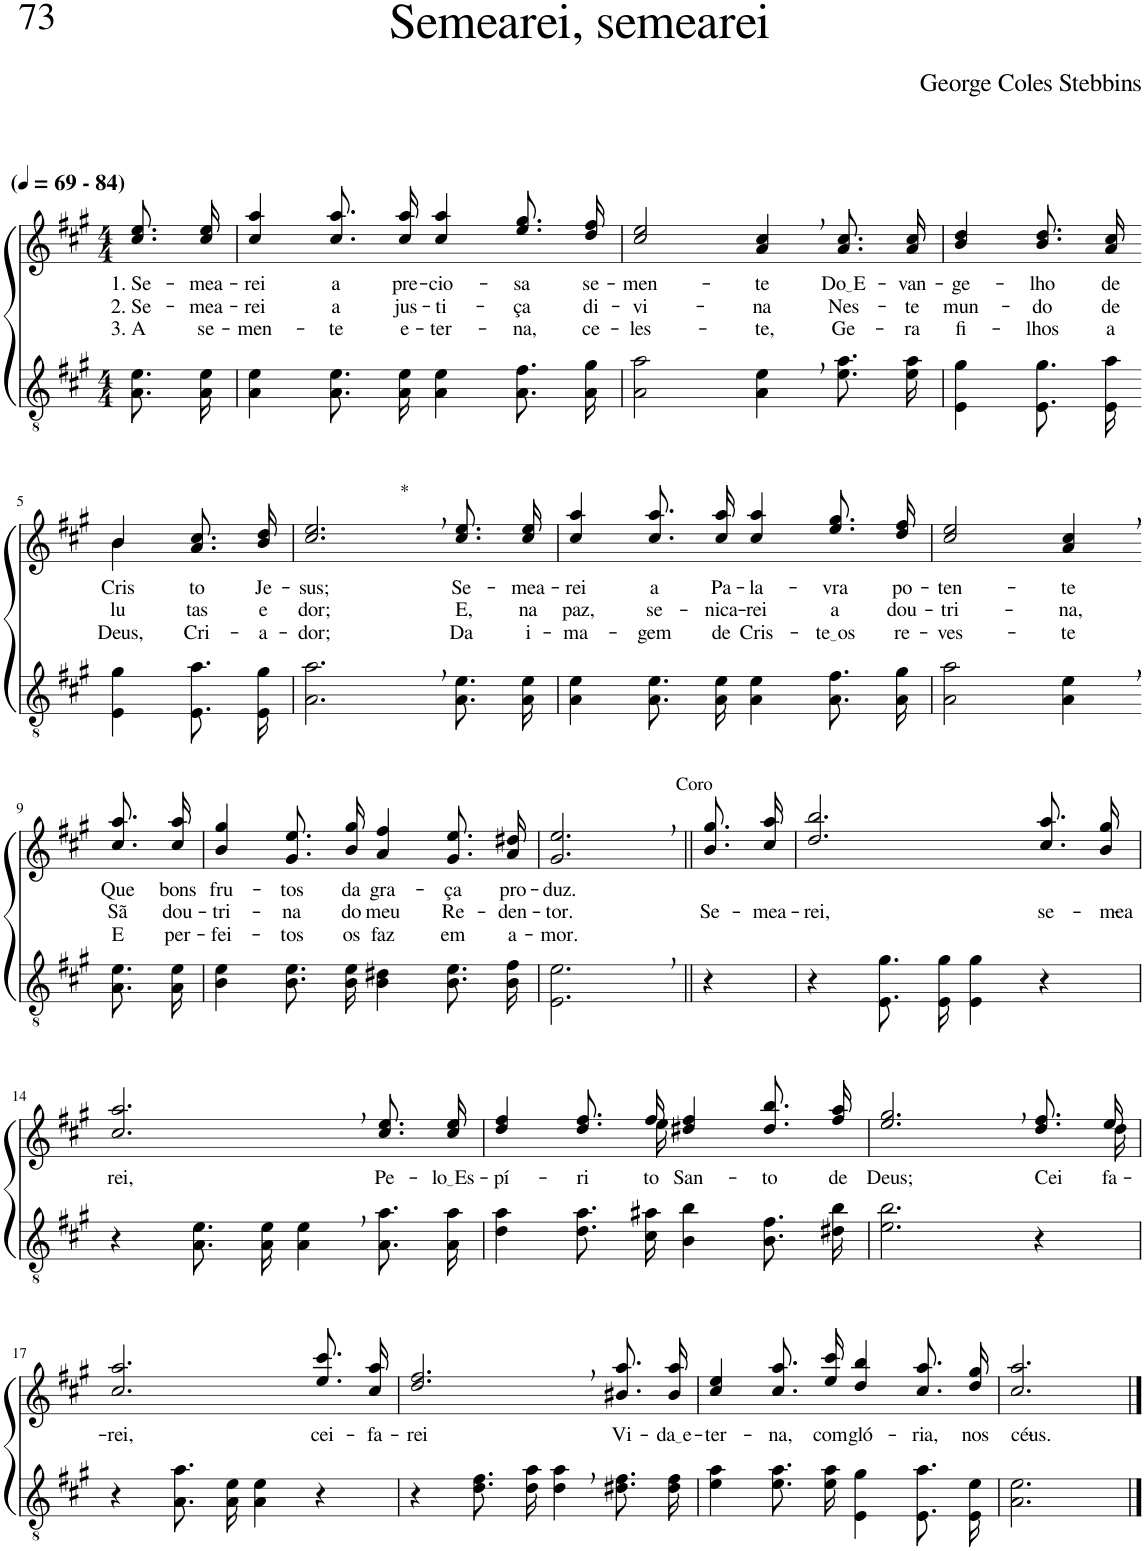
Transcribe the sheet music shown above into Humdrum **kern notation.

**kern	**kern	**text	**text	**text
*part2	*part1	*part1	*part1	*part1
*staff2	*staff1	*staff1	*staff1	*staff1
*I"Parte III e IV	*I"Parte I e II	*	*	*
*clefGv2	*clefG2	*	*	*
*Trd5c9	*Trd5c9	*	*	*
*k[f#c#g#]	*k[f#c#g#]	*	*	*
*M4/4	*M4/4	*	*	*
*MM69	*MM69	*	*	*
=1	=1	=1	=1	=1
!	!LO:TX:a:B:t=(	!	!	!
!	!LO:TX:a:B:t=- 84)	!	!	!
!	!	!LO:LY:b	!LO:LY:b	!LO:LY:b
8.A\ 8.e\L	8.cc#\ 8.ee\L	1. Se-	2. Se-	3. A
!	!	!LO:LY:b	!LO:LY:b	!LO:LY:b
16A\ 16e\Jk	16cc#\ 16ee\Jk	-mea-	-mea-	se-
=2	=2	=2	=2	=2
!	!	!LO:LY:b	!LO:LY:b	!LO:LY:b
4A\ 4e\	4cc#/ 4aa/	-rei	-rei	-men-
!	!	!LO:LY:b	!LO:LY:b	!LO:LY:b
8.A\ 8.e\L	8.cc#\ 8.aa\L	a	a	-te
!	!	!LO:LY:b	!LO:LY:b	!LO:LY:b
16A\ 16e\Jk	16cc#\ 16aa\Jk	pre-	jus-	e-
!	!	!LO:LY:b	!LO:LY:b	!LO:LY:b
4A\ 4e\	4cc#/ 4aa/	-cio-	-ti-	-ter-
!	!	!LO:LY:b	!LO:LY:b	!LO:LY:b
8.A\ 8.f#\L	8.ee\ 8.gg#\L	-sa	-ça	-na,
!	!	!LO:LY:b	!LO:LY:b	!LO:LY:b
16A\ 16g#\Jk	16dd\ 16ff#\Jk	se-	di-	ce-
=3	=3	=3	=3	=3
!	!	!LO:LY:b	!LO:LY:b	!LO:LY:b
2A\ 2a\	2cc#/ 2ee/	-men-	-vi-	-les-
!	!	!LO:LY:b	!LO:LY:b	!LO:LY:b
4A\, 4e\,	4a/, 4cc#/,	-te	-na	-te,
!	!	!LO:LY:b	!LO:LY:b	!LO:LY:b
8.e\ 8.a\L	8.a\ 8.cc#\L	Do E	Nes-	Ge-
!	!	!LO:LY:b	!LO:LY:b	!LO:LY:b
16e\ 16a\Jk	16a\ 16cc#\Jk	-van-	-te	-ra
=4	=4	=4	=4	=4
!	!	!LO:LY:b	!LO:LY:b	!LO:LY:b
4E\ 4g#\	4b/ 4dd/	-ge-	mun-	fi-
!	!	!LO:LY:b	!LO:LY:b	!LO:LY:b
8.E\ 8.g#\L	8.b\ 8.dd\L	-lho	-do	-lhos
!	!	!LO:LY:b	!LO:LY:b	!LO:LY:b
16E\ 16a\Jk	16a\ 16cc#\Jk	de	de	a
!!LO:LB:g=z
=5-	=5-	=5-	=5-	=5-
*	*^	*	*	*
!	!	!	!LO:LY:b	!LO:LY:b	!LO:LY:b
4E\ 4g#\	4b/	4b\	Cris-	lu-	Deus,
!	!	!	!LO:LY:b	!LO:LY:b	!LO:LY:b
8.E\ 8.a\L	8.a\ 8.cc#\L	4ryy	-to	-tas	Cri-
!	!	!	!LO:LY:b	!LO:LY:b	!LO:LY:b
16E\ 16g#\Jk	16b\ 16dd\Jk	.	Je-	e	-a-
*	*v	*v	*	*	*
=6	=6	=6	=6	=6
!	!LO:TX:a:t=*	!	!	!
!	!	!LO:LY:b	!LO:LY:b	!LO:LY:b
2.A\, 2.a\,	2.cc#/, 2.ee/,	-sus;	dor;	-dor;
!	!	!LO:LY:b	!LO:LY:b	!LO:LY:b
8.A\ 8.e\L	8.cc#\ 8.ee\L	Se-	E,	Da
!	!	!LO:LY:b	!LO:LY:b	!LO:LY:b
16A\ 16e\Jk	16cc#\ 16ee\Jk	-mea-	na	i-
=7	=7	=7	=7	=7
!	!	!LO:LY:b	!LO:LY:b	!LO:LY:b
4A\ 4e\	4cc#/ 4aa/	-rei	paz,	-ma-
!	!	!LO:LY:b	!LO:LY:b	!LO:LY:b
8.A\ 8.e\L	8.cc#\ 8.aa\L	a	se-	-gem
!	!	!LO:LY:b	!LO:LY:b	!LO:LY:b
16A\ 16e\Jk	16cc#\ 16aa\Jk	Pa-	-nica-	de
!	!	!LO:LY:b	!LO:LY:b	!LO:LY:b
4A\ 4e\	4cc#/ 4aa/	-la-	-rei	Cris-
!	!	!LO:LY:b	!LO:LY:b	!LO:LY:b
8.A\ 8.f#\L	8.ee\ 8.gg#\L	-vra	a	te os
!	!	!LO:LY:b	!LO:LY:b	!LO:LY:b
16A\ 16g#\Jk	16dd\ 16ff#\Jk	po-	dou-	re-
=8	=8	=8	=8	=8
!	!	!LO:LY:b	!LO:LY:b	!LO:LY:b
2A\ 2a\	2cc#/ 2ee/	-ten-	-tri-	-ves-
!	!	!LO:LY:b	!LO:LY:b	!LO:LY:b
4A\, 4e\,	4a/, 4cc#/,	-te	-na,	-te
!!LO:LB:g=z
=9-	=9-	=9-	=9-	=9-
!	!	!LO:LY:b	!LO:LY:b	!LO:LY:b
8.A\ 8.e\L	8.cc#\ 8.aa\L	Que	Sã	E
!	!	!LO:LY:b	!LO:LY:b	!LO:LY:b
16A\ 16e\Jk	16cc#\ 16aa\Jk	bons	dou-	per-
=10	=10	=10	=10	=10
!	!	!LO:LY:b	!LO:LY:b	!LO:LY:b
4B\ 4e\	4b/ 4gg#/	fru-	-tri-	-fei-
!	!	!LO:LY:b	!LO:LY:b	!LO:LY:b
8.B\ 8.e\L	8.g#\ 8.ee\L	-tos	-na	-tos
!	!	!LO:LY:b	!LO:LY:b	!LO:LY:b
16B\ 16e\Jk	16b\ 16gg#\Jk	da	do	os
!	!	!LO:LY:b	!LO:LY:b	!LO:LY:b
4B\ 4d#X\	4a/ 4ff#/	gra-	meu	faz
!	!	!LO:LY:b	!LO:LY:b	!LO:LY:b
8.B\ 8.e\L	8.g#\ 8.ee\L	-ça	Re-	em
!	!	!LO:LY:b	!LO:LY:b	!LO:LY:b
16B\ 16f#\Jk	16a\ 16dd#X\Jk	pro-	-den-	a-
=11	=11	=11	=11	=11
!	!LO:TX:a:t=Coro	!	!	!
!	!	!LO:LY:b	!LO:LY:b	!LO:LY:b
2.E\, 2.e\,	2.g#/, 2.ee/,	-duz.	-tor.	-mor.
=12||	=12||	=12||	=12||	=12||
!	!	!	!LO:LY:b	!
4r	8.b\ 8.gg#\L	.	Se-	.
!	!	!	!LO:LY:b	!
.	16cc#\ 16aa\Jk	.	-mea-	.
=13	=13	=13	=13	=13
!	!	!	!LO:LY:b	!
4r	2.dd/ 2.bb/	.	-rei,	.
8.E\ 8.g#\L	.	.	.	.
16E\ 16g#\Jk	.	.	.	.
4E\ 4g#\	.	.	.	.
!	!	!	!LO:LY:b	!
4r	8.cc#\ 8.aa\L	.	se-	.
!	!	!	!LO:LY:b	!
.	16b\ 16gg#\Jk	.	-mea-	.
!!LO:LB:g=z
=14	=14	=14	=14	=14
!	!	!LO:LY:b	!	!
4r	2.cc#/, 2.aa/,	rei,	.	.
8.A\ 8.e\L	.	.	.	.
16A\ 16e\Jk	.	.	.	.
4A\, 4e\,	.	.	.	.
!	!	!LO:LY:b	!	!
8.A\ 8.a\L	8.cc#\ 8.ee\L	Pe-	.	.
!	!	!LO:LY:b	!	!
16A\ 16a\Jk	16cc#\ 16ee\Jk	lo Es	.	.
=15	=15	=15	=15	=15
!	!	!LO:LY:b	!	!
*	*^	*	*	*
4d\ 4a\	4dd/ 4ff#/	4..ryy	-pí-	.	.
!	!	!	!LO:LY:b	!	!
8.d\ 8.a\L	8.dd\ 8.ff#\L	.	-ri-	.	.
!	!	!	!LO:LY:b	!	!
16c#\ 16a#X\Jk	16ff#\Jk	16ee\	-to	.	.
!	!	!	!LO:LY:b	!	!
4B\ 4b\	4dd#X/ 4ff#/	2ryy	San-	.	.
!	!	!	!LO:LY:b	!	!
8.B\ 8.f#\L	8.dd#\ 8.bb\L	.	-to	.	.
!	!	!	!LO:LY:b	!	!
16d#X\ 16b\Jk	16ff#\ 16aa\Jk	.	de	.	.
=16	=16	=16	=16	=16	=16
!	!	!	!LO:LY:b	!	!
2.e\ 2.b\	2.ee/, 2.gg#/,	2...ryy	Deus;	.	.
!	!	!	!LO:LY:b	!	!
4r	8.dd\ 8.ff#\L	.	Cei-	.	.
!	!	!	!LO:LY:b	!	!
.	16ee\Jk	16dd\	-fa-	.	.
!!LO:LB:g=z
=17	=17	=17	=17	=17	=17
!	!	!	!LO:LY:b	!	!
*	*v	*v	*	*	*
4r	2.cc#/ 2.aa/	-rei,	.	.
8.A\ 8.a\L	.	.	.	.
16A\ 16e\Jk	.	.	.	.
4A\ 4e\	.	.	.	.
!	!	!LO:LY:b	!	!
4r	8.ee\ 8.ccc#\L	cei-	.	.
!	!	!LO:LY:b	!	!
.	16cc#\ 16aa\Jk	-fa-	.	.
=18	=18	=18	=18	=18
!	!	!LO:LY:b	!	!
4r	2.dd/, 2.ff#/,	-rei	.	.
8.d\ 8.f#\L	.	.	.	.
16d\ 16a\Jk	.	.	.	.
4d\, 4a\,	.	.	.	.
!	!	!LO:LY:b	!	!
8.d#X\ 8.f#\L	8.b#X\ 8.aa\L	Vi-	.	.
!	!	!LO:LY:b	!	!
16d#\ 16f#\Jk	16b#\ 16aa\Jk	da e	.	.
=19	=19	=19	=19	=19
!	!	!LO:LY:b	!	!
4e\ 4a\	4cc#/ 4ee/	-ter-	.	.
!	!	!LO:LY:b	!	!
8.e\ 8.a\L	8.cc#\ 8.aa\L	-na,	.	.
!	!	!LO:LY:b	!	!
16e\ 16a\Jk	16ee\ 16ccc#\Jk	com	.	.
!	!	!LO:LY:b	!	!
4E\ 4g#\	4dd/ 4bb/	gló-	.	.
!	!	!LO:LY:b	!	!
8.E/ 8.a/L	8.cc#\ 8.aa\L	-ria,	.	.
!	!	!LO:LY:b	!	!
16E/ 16e/Jk	16dd\ 16gg#\Jk	nos	.	.
=20	=20	=20	=20	=20
!	!	!LO:LY:b	!	!
2.A\ 2.e\	2.cc#/ 2.aa/	céus.-	.	.
==	==	==	==	==
*-	*-	*-	*-	*-
